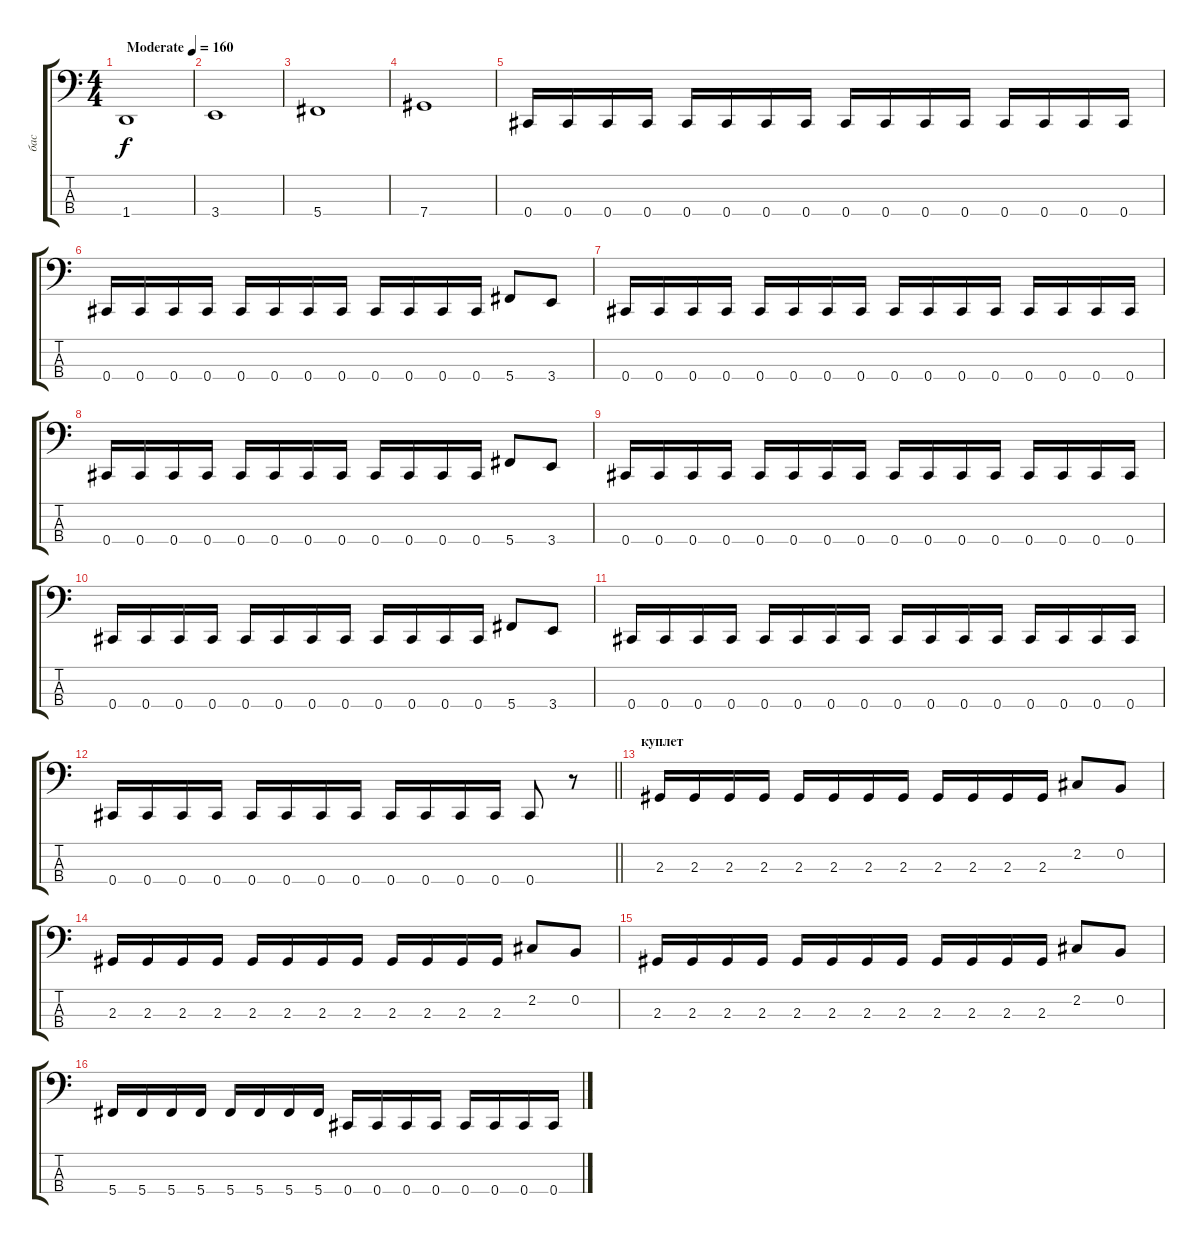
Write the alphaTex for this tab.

\track ("бас" "бас") {instrument electricbassfinger}
\staff {score tabs}
\tuning (E2 B1 Gb1 Db1) {hide}
\ts (4 4)
\tempo (160 "Moderate")
\clef f4
\ks c
1.4.1{dy f instrument electricbassfinger} |
3.4.1 |
5.4.1 |
7.4.1 |
0.4.16 0.4.16 0.4.16 0.4.16 0.4.16 0.4.16 0.4.16 0.4.16 0.4.16 0.4.16 0.4.16 0.4.16 0.4.16 0.4.16 0.4.16 0.4.16 |
0.4.16 0.4.16 0.4.16 0.4.16 0.4.16 0.4.16 0.4.16 0.4.16 0.4.16 0.4.16 0.4.16 0.4.16 5.4.8 3.4.8 |
0.4.16 0.4.16 0.4.16 0.4.16 0.4.16 0.4.16 0.4.16 0.4.16 0.4.16 0.4.16 0.4.16 0.4.16 0.4.16 0.4.16 0.4.16 0.4.16 |
0.4.16 0.4.16 0.4.16 0.4.16 0.4.16 0.4.16 0.4.16 0.4.16 0.4.16 0.4.16 0.4.16 0.4.16 5.4.8 3.4.8 |
0.4.16 0.4.16 0.4.16 0.4.16 0.4.16 0.4.16 0.4.16 0.4.16 0.4.16 0.4.16 0.4.16 0.4.16 0.4.16 0.4.16 0.4.16 0.4.16 |
0.4.16 0.4.16 0.4.16 0.4.16 0.4.16 0.4.16 0.4.16 0.4.16 0.4.16 0.4.16 0.4.16 0.4.16 5.4.8 3.4.8 |
0.4.16 0.4.16 0.4.16 0.4.16 0.4.16 0.4.16 0.4.16 0.4.16 0.4.16 0.4.16 0.4.16 0.4.16 0.4.16 0.4.16 0.4.16 0.4.16 |
\barLineRight lightlight
0.4.16 0.4.16 0.4.16 0.4.16 0.4.16 0.4.16 0.4.16 0.4.16 0.4.16 0.4.16 0.4.16 0.4.16 0.4.8 r.8 |
\section ("" "куплет")
2.3.16 2.3.16 2.3.16 2.3.16 2.3.16 2.3.16 2.3.16 2.3.16 2.3.16 2.3.16 2.3.16 2.3.16 2.2.8 0.2.8 |
2.3.16 2.3.16 2.3.16 2.3.16 2.3.16 2.3.16 2.3.16 2.3.16 2.3.16 2.3.16 2.3.16 2.3.16 2.2.8 0.2.8 |
2.3.16 2.3.16 2.3.16 2.3.16 2.3.16 2.3.16 2.3.16 2.3.16 2.3.16 2.3.16 2.3.16 2.3.16 2.2.8 0.2.8 |
5.4.16 5.4.16 5.4.16 5.4.16 5.4.16 5.4.16 5.4.16 5.4.16 0.4.16 0.4.16 0.4.16 0.4.16 0.4.16 0.4.16 0.4.16 0.4.16
